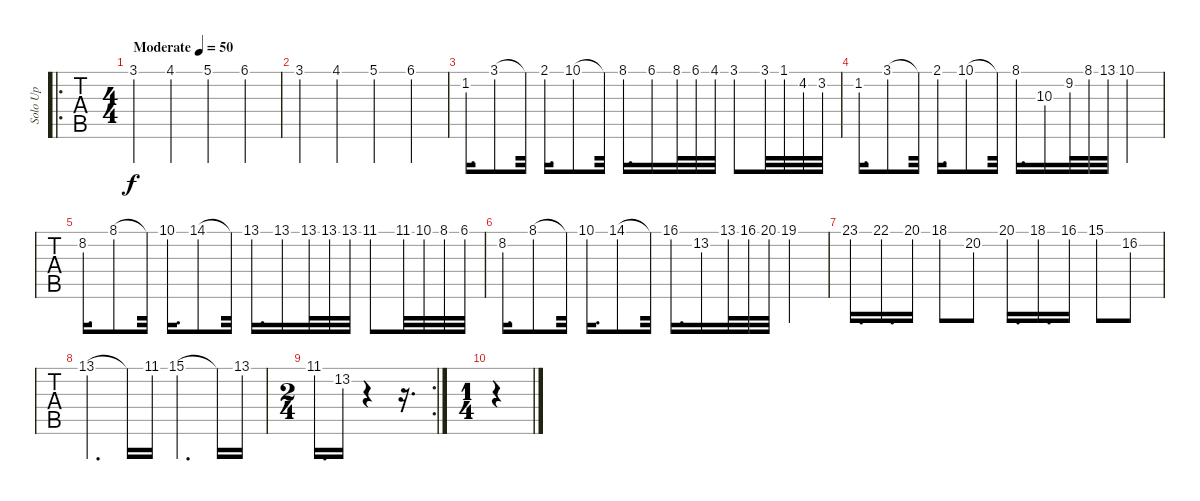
\track ("Solo Up" "Solo Up") {instrument overdrivenguitar}
\staff {tabs}
\tuning (E4 B3 G3 D3 A2 E2) {hide}
\ro
\ts (4 4)
\tempo (50 "Moderate")
\clef g2
\ks aminor
3.1.4{dy f instrument overdrivenguitar} 4.1.4 5.1.4 6.1.4 |
\ks cminor
3.1.4 4.1.4 5.1.4 6.1.4 |
\ks aminor
1.2.16{d} 3.1.8 3.1{t}.32 2.1.16{d} 10.1.8 10.1{t}.32 8.1.16{d} 6.1.16 8.1.32 6.1.32 4.1.32 3.1.8 3.1.32 1.1.32 4.2.32 3.2.32 |
\ks cminor
1.2.16{d} 3.1.8 3.1{t}.32 2.1.16{d} 10.1.8 10.1{t}.32 8.1.16{d} 10.3.16 9.2.32 8.1.32 13.1.32 10.1.4 |
\ks aminor
8.2.16{d} 8.1.8 8.1{t}.32 10.1.16{d} 14.1.8 14.1{t}.32 13.1.16{d} 13.1.16 13.1.32 13.1.32 13.1.32 11.1.8 11.1.32 10.1.32 8.1.32 6.1.32 |
\ks cminor
8.2.16{d} 8.1.8 8.1{t}.32 10.1.16{d} 14.1.8 14.1{t}.32 16.1.16{d} 13.2.16 13.1.32 16.1.32 20.1.32 19.1.4 |
\ks aminor
23.1.16{d} 22.1.16{d} 20.1.16 18.1.8 20.2.8 20.1.16{d} 18.1.16{d} 16.1.16 15.1.8 16.2.8 |
\ks cminor
13.1.4{d} 13.1{t}.16 11.1.16 15.1.4{d} 15.1{t}.16 13.1.16 |
\rc 2
\ts (2 4)
11.1.16{d} 13.2.16 r.4 r.16{d} |
\ts (1 4)
r.4
